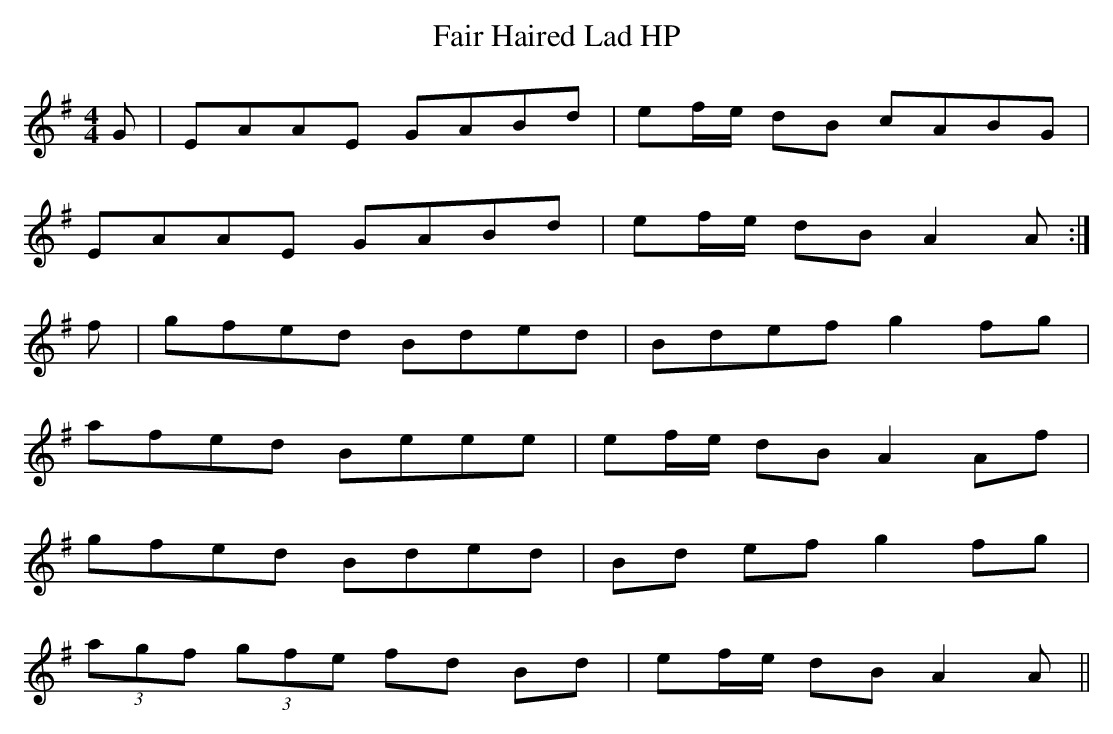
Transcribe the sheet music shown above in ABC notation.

X:1
T: Fair Haired Lad HP
L: 1/8
M: 4/4
K: Ador
G | EAAE GABd | ef/e/ dB cABG |
EAAE GABd | ef/e/ dB A2 A :|
f | gfed Bded | Bdef g2 fg |
afed Beee | ef/e/ dB A2 Af |
gfed Bded | Bd ef g2 fg |
(3agf (3gfe fd Bd | ef/e/ dB A2 A ||
